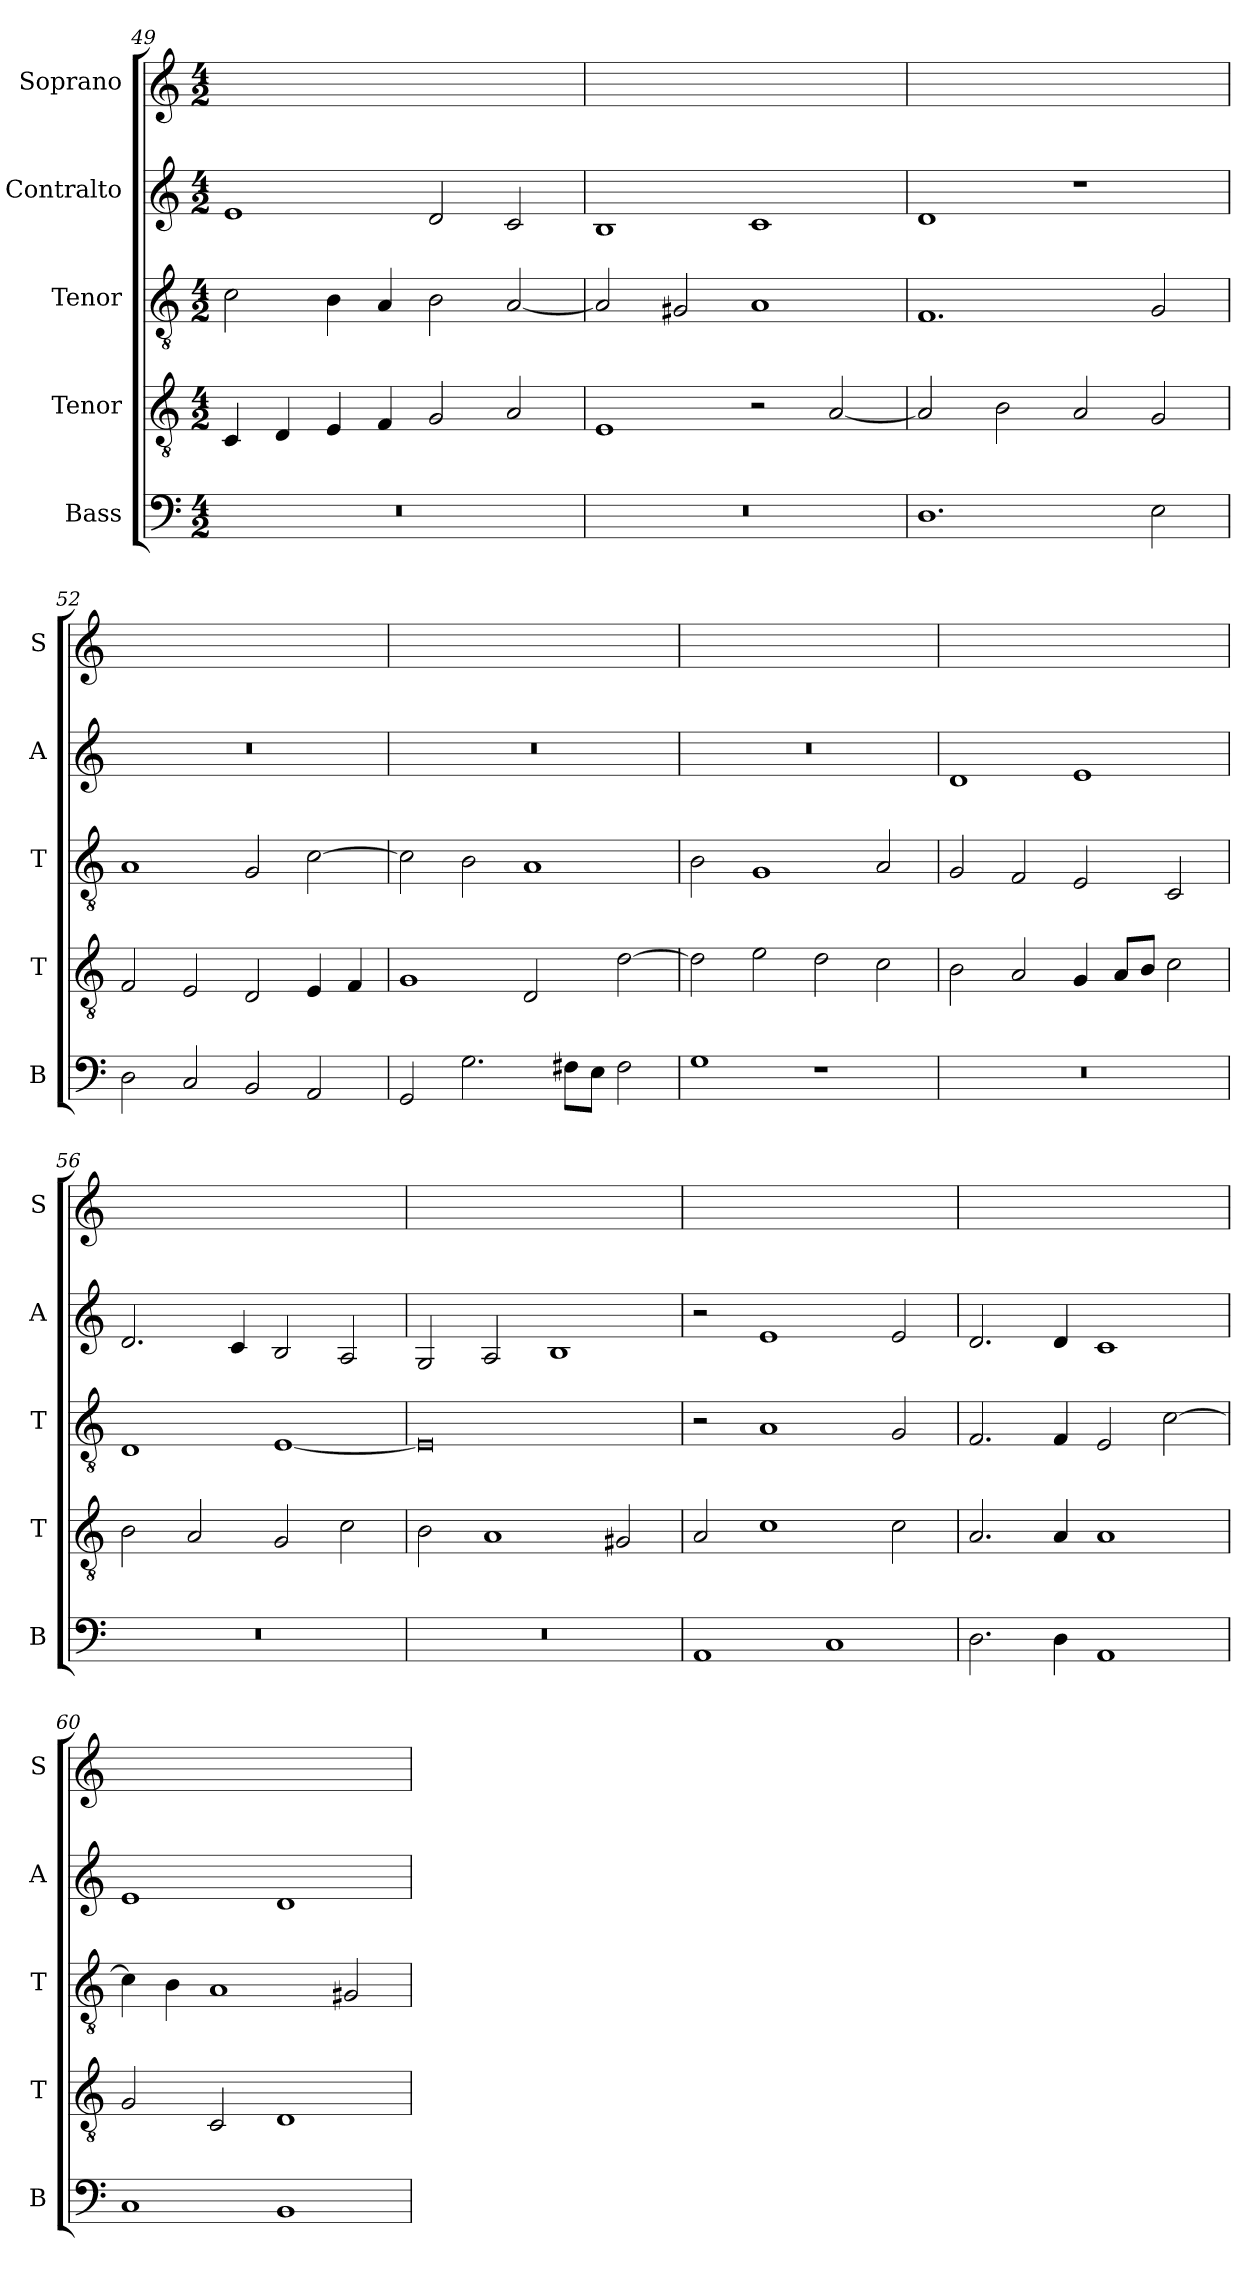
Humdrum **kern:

**kern	**kern	**kern	**kern	**kern
*part5	*part4	*part3	*part2	*part1
*staff5	*staff4	*staff3	*staff2	*staff1
*I"Bass	*I"Tenor	*I"Tenor	*I"Contralto	*I"Soprano
*I'B	*I'T	*I'T	*I'A	*I'S
*clefF4	*clefGv2	*clefGv2	*clefG2	*clefG2
*k[]	*k[]	*k[]	*k[]	*k[]
*D:dor	*D:dor	*D:dor	*D:dor	*D:dor
*M4/2	*M4/2	*M4/2	*M4/2	*M4/2
=49	=49	=49	=49	=49
0r	4C	2c	1e	0ryy
.	4D	.	.	.
.	4E	4B	.	.
.	4F	4A	.	.
.	2G	2B	2d	.
.	2A	[2A	2c	.
=50	=50	=50	=50	=50
0r	1E	2A]	1B	0ryy
.	.	2G#X	.	.
.	2r	1A	1c	.
.	[2A	.	.	.
=51	=51	=51	=51	=51
1.D	2A]	1.F	1d	0ryy
.	2B	.	.	.
.	2A	.	1r	.
2E	2G	2G	.	.
=52	=52	=52	=52	=52
2D	2F	1A	0r	0ryy
2C	2E	.	.	.
2BB	2D	2G	.	.
2AA	4E	[2c	.	.
.	4F	.	.	.
=53	=53	=53	=53	=53
2GG	1G	2c]	0r	0ryy
2.G	.	2B	.	.
.	2D	1A	.	.
8F#X\L	.	.	.	.
8E\J	.	.	.	.
2F#	[2d	.	.	.
=54	=54	=54	=54	=54
1G	2d]	2B	0r	0ryy
.	2e	1G	.	.
1r	2d	.	.	.
.	2c	2A	.	.
=55	=55	=55	=55	=55
0r	2B	2G	1d	0ryy
.	2A	2F	.	.
.	4G	2E	1e	.
.	8A/L	.	.	.
.	8B/J	.	.	.
.	2c	2C	.	.
=56	=56	=56	=56	=56
0r	2B	1D	2.d	0ryy
.	2A	.	.	.
.	.	.	4c	.
.	2G	[1E	2B	.
.	2c	.	2A	.
=57	=57	=57	=57	=57
0r	2B	0E]	2G	0ryy
.	1A	.	2A	.
.	.	.	1B	.
.	2G#X	.	.	.
=58	=58	=58	=58	=58
1AA	2A	2r	2r	0ryy
.	1c	1A	1e	.
1C	.	.	.	.
.	2c	2G	2e	.
=59	=59	=59	=59	=59
2.D	2.A	2.F	2.d	0ryy
4D	4A	4F	4d	.
1AA	1A	2E	1c	.
.	.	[2c	.	.
=60	=60	=60	=60	=60
1C	2G	4c]	1e	0ryy
.	.	4B	.	.
.	2C	1A	.	.
1BB	1D	.	1d	.
.	.	2G#X	.	.
=	=	=	=	=
*-	*-	*-	*-	*-
